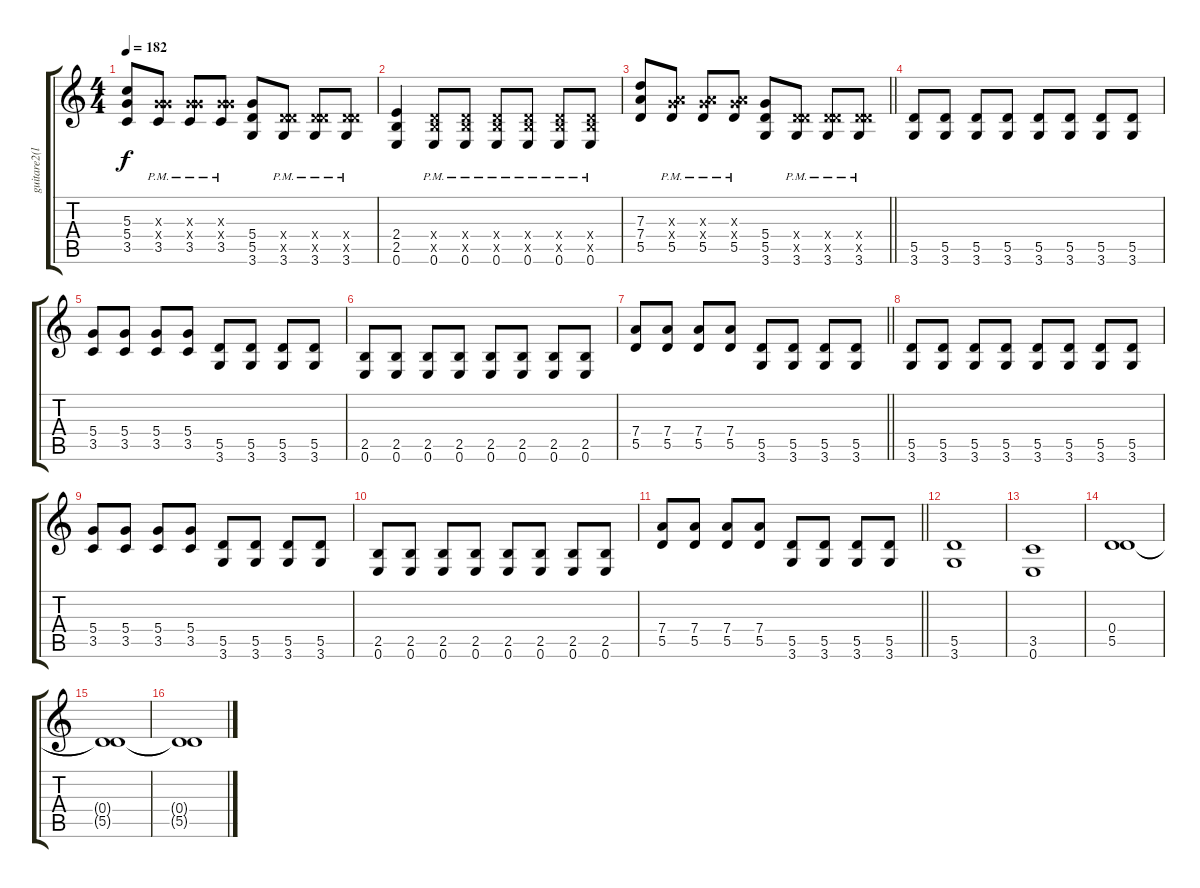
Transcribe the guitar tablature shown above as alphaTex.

\track ("guitare2(lars)" "guitare2(l") {instrument overdrivenguitar}
\staff {score tabs}
\tuning (E4 B3 G3 D3 A2 E2) {hide}
\ts (4 4)
\tempo 182
\clef g2
\ks c
(5.3 5.4 3.5).8{dy f} (0.3{x} 5.4{pm x} 3.5{pm}).8 (0.3{x} 5.4{pm x} 3.5{pm}).8 (0.3{x} 5.4{pm x} 3.5{pm}).8 (5.4 5.5 3.6).8 (0.4{x} 5.5{pm x} 3.6{pm}).8 (0.4{x} 5.5{pm x} 3.6{pm}).8 (0.4{x} 5.5{pm x} 3.6{pm}).8 |
(2.4 2.5 0.6).4 (0.4{x} 2.5{pm x} 0.6{pm}).8 (0.4{x} 2.5{pm x} 0.6{pm}).8 (0.4{x} 2.5{pm x} 0.6{pm}).8 (0.4{x} 2.5{pm x} 0.6{pm}).8 (0.4{x} 2.5{pm x} 0.6{pm}).8 (0.4{x} 2.5{pm x} 0.6{pm}).8 |
\barLineRight lightlight
(7.3 7.4 5.5).8 (0.3{x} 7.4{pm x} 5.5{pm}).8 (0.3{x} 7.4{pm x} 5.5{pm}).8 (0.3{x} 7.4{pm x} 5.5{pm}).8 (5.4 5.5 3.6).8 (0.4{x} 5.5{pm x} 3.6{pm}).8 (0.4{x} 5.5{pm x} 3.6{pm}).8 (0.4{x} 5.5{pm x} 3.6{pm}).8 |
(5.5 3.6).8 (5.5 3.6).8 (5.5 3.6).8 (5.5 3.6).8 (5.5 3.6).8 (5.5 3.6).8 (5.5 3.6).8 (5.5 3.6).8 |
(5.4 3.5).8 (5.4 3.5).8 (5.4 3.5).8 (5.4 3.5).8 (5.5 3.6).8 (5.5 3.6).8 (5.5 3.6).8 (5.5 3.6).8 |
(2.5 0.6).8 (2.5 0.6).8 (2.5 0.6).8 (2.5 0.6).8 (2.5 0.6).8 (2.5 0.6).8 (2.5 0.6).8 (2.5 0.6).8 |
\barLineRight lightlight
(7.4 5.5).8 (7.4 5.5).8 (7.4 5.5).8 (7.4 5.5).8 (5.5 3.6).8 (5.5 3.6).8 (5.5 3.6).8 (5.5 3.6).8 |
(5.5 3.6).8 (5.5 3.6).8 (5.5 3.6).8 (5.5 3.6).8 (5.5 3.6).8 (5.5 3.6).8 (5.5 3.6).8 (5.5 3.6).8 |
(5.4 3.5).8 (5.4 3.5).8 (5.4 3.5).8 (5.4 3.5).8 (5.5 3.6).8 (5.5 3.6).8 (5.5 3.6).8 (5.5 3.6).8 |
(2.5 0.6).8 (2.5 0.6).8 (2.5 0.6).8 (2.5 0.6).8 (2.5 0.6).8 (2.5 0.6).8 (2.5 0.6).8 (2.5 0.6).8 |
\barLineRight lightlight
(7.4 5.5).8 (7.4 5.5).8 (7.4 5.5).8 (7.4 5.5).8 (5.5 3.6).8 (5.5 3.6).8 (5.5 3.6).8 (5.5 3.6).8 |
(5.5 3.6).1 |
(3.5 0.6).1 |
(0.4 5.5).1 |
(0.4{t} 5.5{t}).1 |
(0.4{t} 5.5{t}).1
